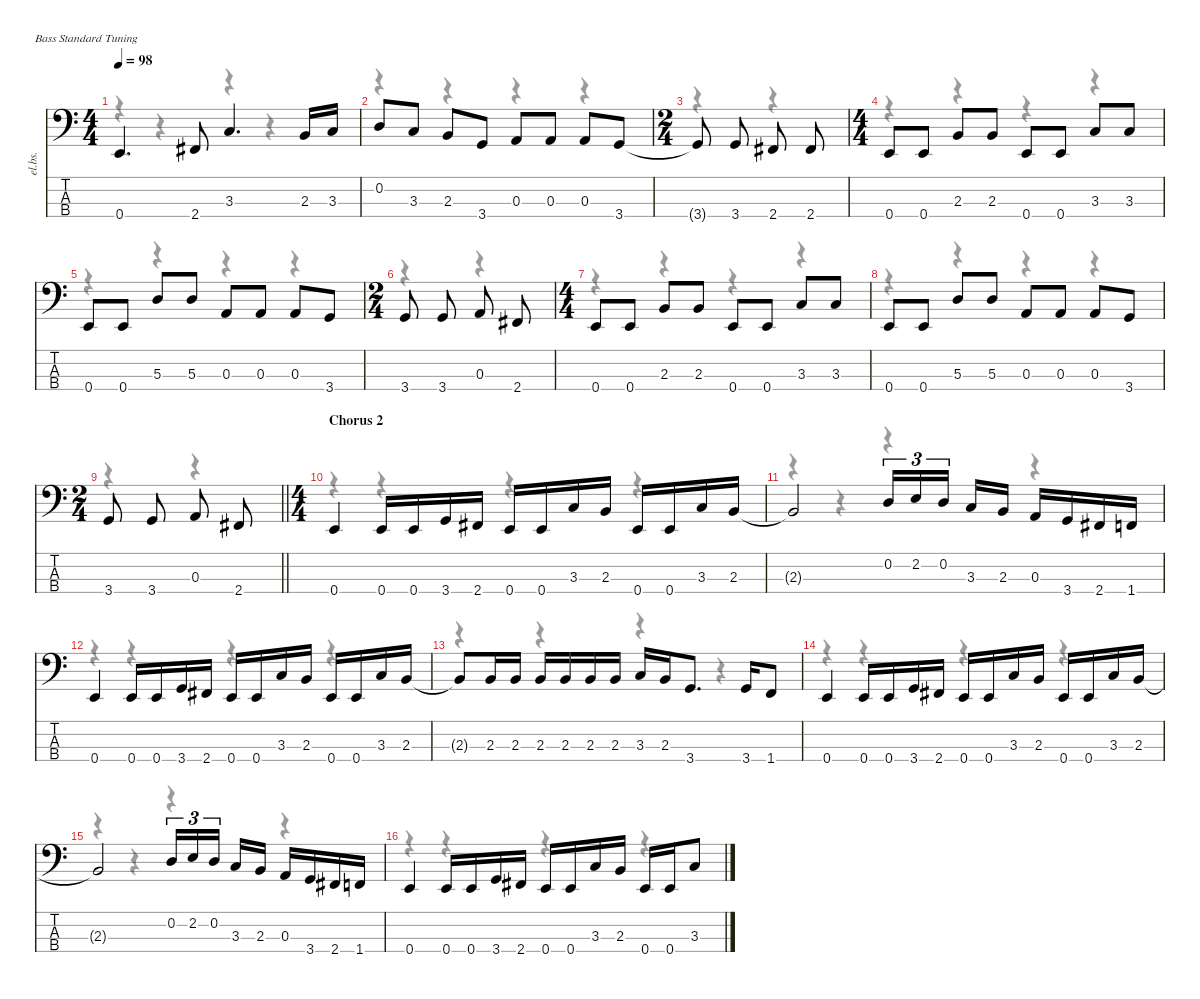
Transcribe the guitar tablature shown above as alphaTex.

\defaultSystemsLayout 4
\hideDynamics
\bracketExtendMode nobrackets
\otherSystemsTrackNameOrientation horizontal
\track ("Cliff Burton" "el.bs.") {instrument electricbassfinger}
\staff {score tabs}
\tuning (G2 D2 A1 E1)
\voice
\ts (4 4)
\beaming (8 2 2 2 2)
\tempo 98
\clef f4
\ks c
0.4.4{d dy f beam Up} 2.4{acc #}.8{beam Up} 3.3.4{d beam Up} 2.3.16{beam Up} 3.3.16{beam Up} |
0.2.8{beam Up} 3.3.8{beam Up} 2.3.8{beam Up} 3.4.8{beam Up} 0.3.8{beam Up} 0.3.8{beam Up} 0.3.8{beam Up} 3.4.8{beam Up} |
\ts (2 4)
\beaming (8 1 1 1 1)
3.4{t}.8{beam Up} 3.4.8{beam Up} 2.4{acc #}.8{beam Up} 2.4{acc #}.8{beam Up} |
\ts (4 4)
\beaming (8 2 2 2 2)
0.4.8{beam Up} 0.4.8{beam Up} 2.3.8{beam Up} 2.3.8{beam Up} 0.4.8{beam Up} 0.4.8{beam Up} 3.3.8{beam Up} 3.3.8{beam Up} |
0.4.8{beam Up} 0.4.8{beam Up} 5.3.8{beam Up} 5.3.8{beam Up} 0.3.8{beam Up} 0.3.8{beam Up} 0.3.8{beam Up} 3.4.8{beam Up} |
\ts (2 4)
\beaming (8 1 1 1 1)
3.4.8{beam Up} 3.4.8{beam Up} 0.3.8{beam Up} 2.4{acc #}.8{beam Up} |
\ts (4 4)
\beaming (8 2 2 2 2)
0.4.8{beam Up} 0.4.8{beam Up} 2.3.8{beam Up} 2.3.8{beam Up} 0.4.8{beam Up} 0.4.8{beam Up} 3.3.8{beam Up} 3.3.8{beam Up} |
0.4.8{beam Up} 0.4.8{beam Up} 5.3.8{beam Up} 5.3.8{beam Up} 0.3.8{beam Up} 0.3.8{beam Up} 0.3.8{beam Up} 3.4.8{beam Up} |
\ts (2 4)
\beaming (8 1 1 1 1)
\barLineRight lightlight
3.4.8{beam Up} 3.4.8{beam Up} 0.3.8{beam Up} 2.4{acc #}.8{beam Up} |
\ts (4 4)
\beaming (8 2 2 2 2)
\section ("" "Chorus 2")
0.4.4{beam Up} 0.4.16{beam Up} 0.4.16{beam Up} 3.4.16{beam Up} 2.4{acc #}.16{beam Up} 0.4.16{beam Up} 0.4.16{beam Up} 3.3.16{beam Up} 2.3.16{beam Up} 0.4.16{beam Up} 0.4.16{beam Up} 3.3.16{beam Up} 2.3.16{beam Up} |
2.3{t}.2{beam Up} 0.2.16{tu (3 2) beam Up} 2.2.16{tu (3 2) beam Up} 0.2.16{tu (3 2) beam Up} 3.3.16{beam Up} 2.3.16{beam Up} 0.3.16{beam Up} 3.4.16{beam Up} 2.4{acc #}.16{beam Up} 1.4.16{beam Up} |
0.4.4{beam Up} 0.4.16{beam Up} 0.4.16{beam Up} 3.4.16{beam Up} 2.4{acc #}.16{beam Up} 0.4.16{beam Up} 0.4.16{beam Up} 3.3.16{beam Up} 2.3.16{beam Up} 0.4.16{beam Up} 0.4.16{beam Up} 3.3.16{beam Up} 2.3.16{beam Up} |
2.3{t}.8{beam Up} 2.3.16{beam Up} 2.3.16{beam Up} 2.3.16{beam Up} 2.3.16{beam Up} 2.3.16{beam Up} 2.3.16{beam Up} 3.3.16{beam Up} 2.3.16{beam Up} 3.4.8{d beam Up} 3.4.16{beam Up} 1.4.8{beam Up} |
0.4.4{beam Up} 0.4.16{beam Up} 0.4.16{beam Up} 3.4.16{beam Up} 2.4{acc #}.16{beam Up} 0.4.16{beam Up} 0.4.16{beam Up} 3.3.16{beam Up} 2.3.16{beam Up} 0.4.16{beam Up} 0.4.16{beam Up} 3.3.16{beam Up} 2.3.16{beam Up} |
2.3{t}.2{beam Up} 0.2.16{tu (3 2) beam Up} 2.2.16{tu (3 2) beam Up} 0.2.16{tu (3 2) beam Up} 3.3.16{beam Up} 2.3.16{beam Up} 0.3.16{beam Up} 3.4.16{beam Up} 2.4{acc #}.16{beam Up} 1.4.16{beam Up} |
0.4.4{beam Up} 0.4.16{beam Up} 0.4.16{beam Up} 3.4.16{beam Up} 2.4{acc #}.16{beam Up} 0.4.16{beam Up} 0.4.16{beam Up} 3.3.16{beam Up} 2.3.16{beam Up} 0.4.16{beam Up} 0.4.16{beam Up} 3.3.8{beam Up}
\voice
\clef f4
\ottava regular
\simile none
\ks c
r.4{dy mf beam Down} r.4{beam Down} r.4{beam Down} r.4{beam Down} |
r.4{beam Down} r.4{beam Down} r.4{beam Down} r.4{beam Down} |
r.4{beam Down} r.4{beam Down} |
r.4{beam Down} r.4{beam Down} r.4{beam Down} r.4{beam Down} |
r.4{beam Down} r.4{beam Down} r.4{beam Down} r.4{beam Down} |
r.4{beam Down} r.4{beam Down} |
r.4{beam Down} r.4{beam Down} r.4{beam Down} r.4{beam Down} |
r.4{beam Down} r.4{beam Down} r.4{beam Down} r.4{beam Down} |
\barLineRight lightlight
r.4{beam Down} r.4{beam Down} |
r.4{beam Down} r.4{beam Down} r.4{beam Down} r.4{beam Down} |
r.4{beam Down} r.4{beam Down} r.4{beam Down} r.4{beam Down} |
r.4{beam Down} r.4{beam Down} r.4{beam Down} r.4{beam Down} |
r.4{beam Down} r.4{beam Down} r.4{beam Down} r.4{beam Down} |
r.4{beam Down} r.4{beam Down} r.4{beam Down} r.4{beam Down} |
r.4{beam Down} r.4{beam Down} r.4{beam Down} r.4{beam Down} |
r.4{beam Down} r.4{beam Down} r.4{beam Down} r.4{beam Down}
